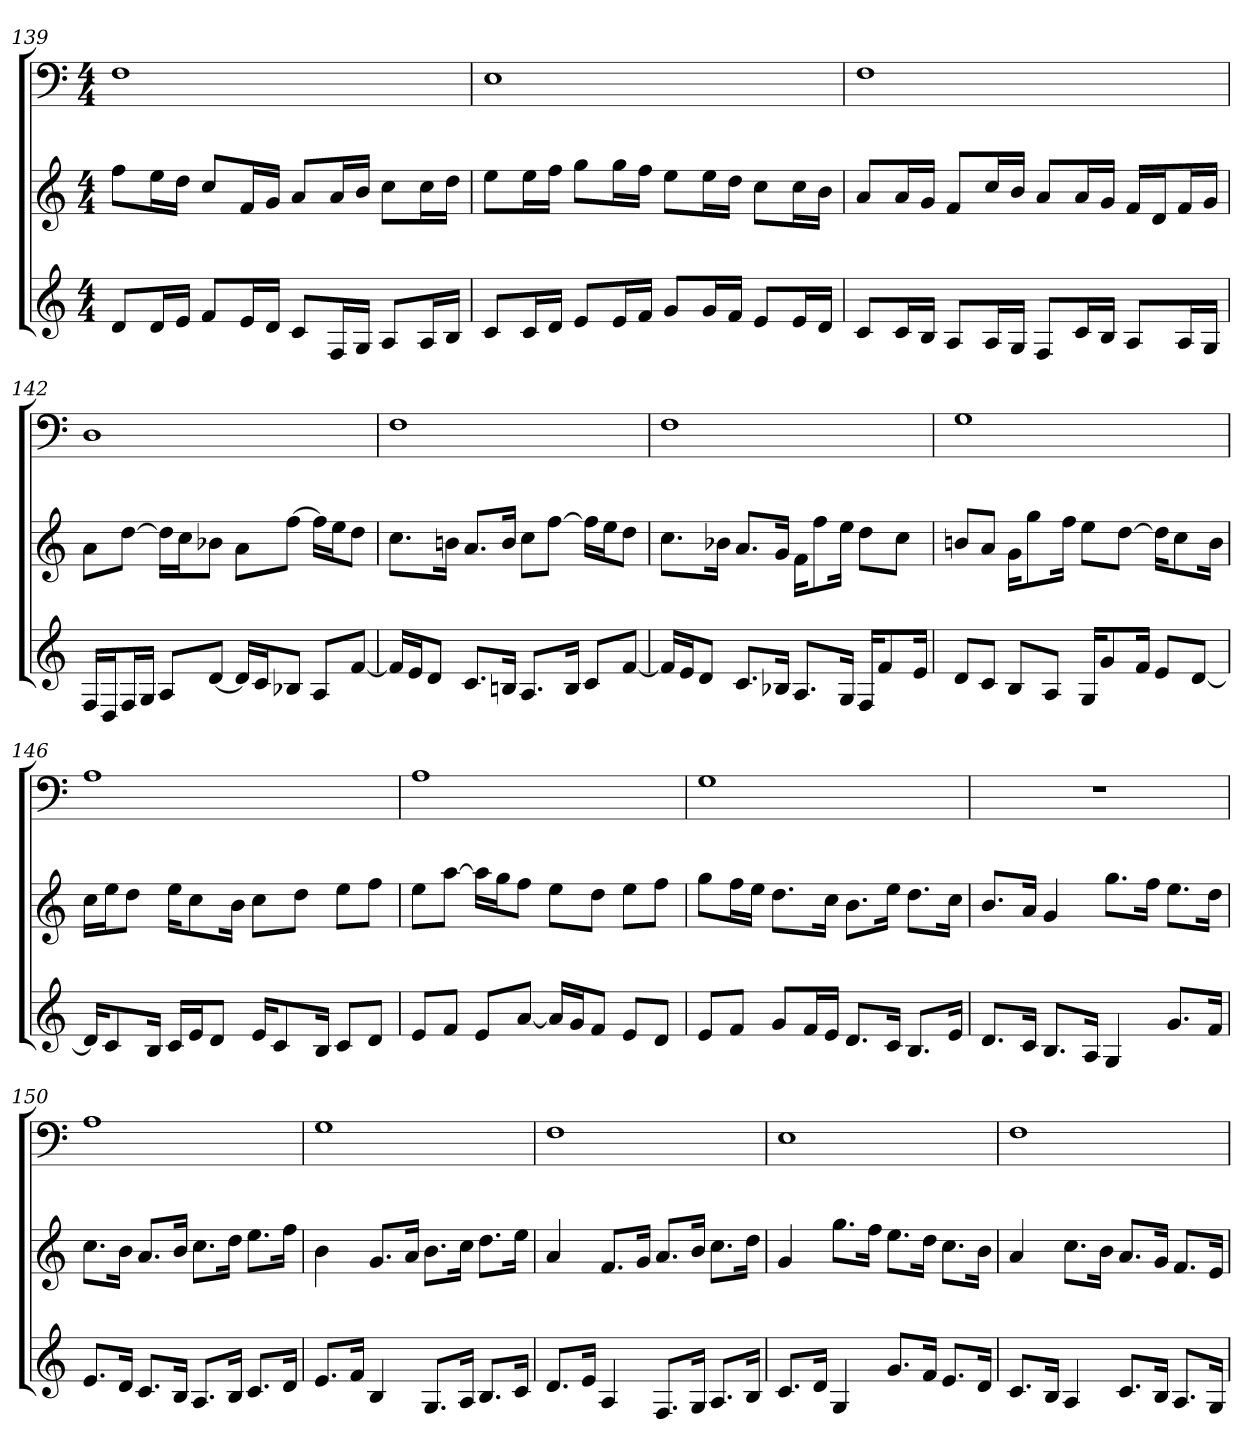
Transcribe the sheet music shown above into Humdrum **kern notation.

**kern	**kern	**kern
*part3	*part2	*part1
*staff3	*staff2	*staff1
*k[]	*k[]	*k[]
*M4/4	*M4/4	*M4/4
=139	=139	=139
8dL	8ffL	1F
16dL	16eeL	.
16eJJ	16ddJJ	.
8fL	8ccL	.
16eL	16fL	.
16dJJ	16gJJ	.
8cL	8aL	.
16FL	16aL	.
16GJJ	16bJJ	.
8AL	8ccL	.
16AL	16ccL	.
16BJJ	16ddJJ	.
=140	=140	=140
8cL	8eeL	1E
16cL	16eeL	.
16dJJ	16ffJJ	.
8eL	8ggL	.
16eL	16ggL	.
16fJJ	16ffJJ	.
8gL	8eeL	.
16gL	16eeL	.
16fJJ	16ddJJ	.
8eL	8ccL	.
16eL	16ccL	.
16dJJ	16bJJ	.
=141	=141	=141
8cL	8aL	1F
16cL	16aL	.
16BJJ	16gJJ	.
8AL	8fL	.
16AL	16ccL	.
16GJJ	16bJJ	.
8FL	8aL	.
16cL	16aL	.
16BJJ	16gJJ	.
8AL	16fLL	.
.	16dJ	.
16AL	16fL	.
16GJJ	16gJJ	.
=142	=142	=142
16FLL	8aL	1D
16DJ	.	.
16FL	[8ddJ	.
16GJJ	.	.
8AL	16ddLL]	.
.	16ccJ	.
[8dJ	8b-XJ	.
16dLL]	8aL	.
16cJ	.	.
8B-XJ	[8ffJ	.
8AL	16ffLL]	.
.	16eeJ	.
[8fJ	8ddJ	.
=143	=143	=143
16fLL]	8.ccL	1F
16eJ	.	.
8dJ	.	.
.	16bnJk	.
8.cL	8.aL	.
16BnJk	16bJk	.
8.AL	8ccL	.
.	[8ffJ	.
16BJk	.	.
8cL	16ffLL]	.
.	16eeJ	.
[8fJ	8ddJ	.
=144	=144	=144
16fLL]	8.ccL	1F
16eJ	.	.
8dJ	.	.
.	16b-XJk	.
8.cL	8.aL	.
16B-XJk	16gJk	.
8.AL	16fKL	.
.	8ff	.
16GJk	16eeJk	.
16FKL	8ddL	.
8f	.	.
.	8ccJ	.
16eJk	.	.
=145	=145	=145
8dL	8bnL	1G
8cJ	8aJ	.
8BL	16gKL	.
.	8gg	.
8AJ	.	.
.	16ffJk	.
16GKL	8eeL	.
8g	.	.
.	[8ddJ	.
16fJk	.	.
8eL	16ddKL]	.
.	8cc	.
[8dJ	.	.
.	16bJk	.
=146	=146	=146
16dKL]	16ccLL	1A
8c	16eeJ	.
.	8ddJ	.
16BJk	.	.
16cLL	16eeKL	.
16eJ	8cc	.
8dJ	.	.
.	16bJk	.
16eKL	8ccL	.
8c	.	.
.	8ddJ	.
16BJk	.	.
8cL	8eeL	.
8dJ	8ffJ	.
=147	=147	=147
8eL	8eeL	1A
8fJ	[8aaJ	.
8eL	16aaLL]	.
.	16ggJ	.
[8aJ	8ffJ	.
16aLL]	8eeL	.
16gJ	.	.
8fJ	8ddJ	.
8eL	8eeL	.
8dJ	8ffJ	.
=148	=148	=148
8eL	8ggL	1G
8fJ	16ffL	.
.	16eeJJ	.
8gL	8.ddL	.
16fL	.	.
16eJJ	16ccJk	.
8.dL	8.bL	.
16cJk	16eeJk	.
8.BL	8.ddL	.
16eJk	16ccJk	.
=149	=149	=149
8.dL	8.bL	1r
16cJk	16aJk	.
8.BL	4g	.
16AJk	.	.
4G	8.ggL	.
.	16ffJk	.
8.gL	8.eeL	.
16fJk	16ddJk	.
=150	=150	=150
8.eL	8.ccL	1A
16dJk	16bJk	.
8.cL	8.aL	.
16BJk	16bJk	.
8.AL	8.ccL	.
16BJk	16ddJk	.
8.cL	8.eeL	.
16dJk	16ffJk	.
=151	=151	=151
8.eL	4b	1G
16fJk	.	.
4B	8.gL	.
.	16aJk	.
8.GL	8.bL	.
16AJk	16ccJk	.
8.BL	8.ddL	.
16cJk	16eeJk	.
=152	=152	=152
8.dL	4a	1F
16eJk	.	.
4A	8.fL	.
.	16gJk	.
8.FL	8.aL	.
16GJk	16bJk	.
8.AL	8.ccL	.
16BJk	16ddJk	.
=153	=153	=153
8.cL	4g	1E
16dJk	.	.
4G	8.ggL	.
.	16ffJk	.
8.gL	8.eeL	.
16fJk	16ddJk	.
8.eL	8.ccL	.
16dJk	16bJk	.
=154	=154	=154
8.cL	4a	1F
16BJk	.	.
4A	8.ccL	.
.	16bJk	.
8.cL	8.aL	.
16BJk	16gJk	.
8.AL	8.fL	.
16GJk	16eJk	.
=	=	=
*-	*-	*-
